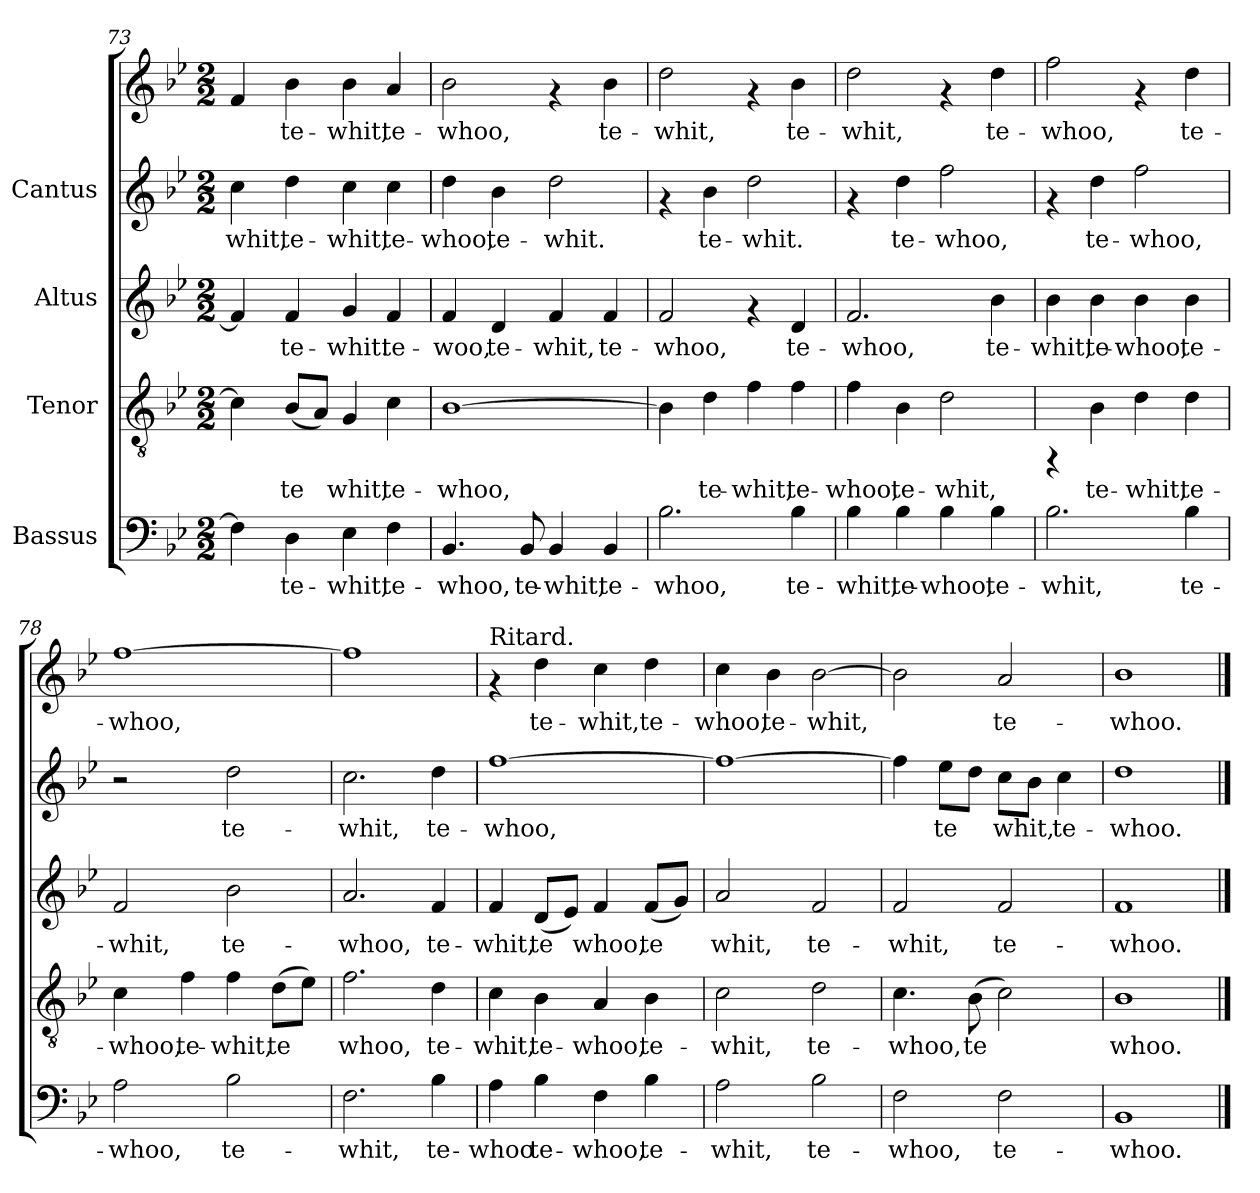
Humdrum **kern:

**kern	**text	**kern	**text	**kern	**text	**kern	**text	**kern	**text
*part4	*part4	*part3	*part3	*part2	*part2	*part1	*part1	*part1	*part1
*staff5	*staff5	*staff4	*staff4	*staff3	*staff3	*staff2	*staff2	*staff1	*staff1
*I"Bassus	*	*I"Tenor	*	*I"Altus	*	*I"Cantus	*	*	*
*clefF4	*	*clefGv2	*	*clefG2	*	*clefG2	*	*clefG2	*
*k[b-e-]	*	*k[b-e-]	*	*k[b-e-]	*	*k[b-e-]	*	*k[b-e-]	*
*B-:	*	*B-:	*	*B-:	*	*B-:	*	*B-:	*
*M2/2	*	*M2/2	*	*M2/2	*	*M2/2	*	*M2/2	*
=73	=73	=73	=73	=73	=73	=73	=73	=73	=73
!	!LO:LY:b:cj	!	!LO:LY:b:cj	!	!LO:LY:b:cj	!	!LO:LY:b:cj	!	!LO:LY:b:cj
4F\]	.	4c\]	.	4f/]	.	4cc\	-whit,	4f/	-
!	!LO:LY:b:cj	!	!LO:LY:b:cj	!	!LO:LY:b:cj	!	!LO:LY:b:cj	!	!LO:LY:b:cj
4D\	te-	(<8B-/L	te-	4f/	te-	4dd\	te-	4b-\	te-
!	!	!	!LO:LY:b:cj	!	!	!	!	!	!
.	.	8A/J)	-	.	.	.	.	.	.
!	!LO:LY:b:cj	!	!LO:LY:b:cj	!	!LO:LY:b:cj	!	!LO:LY:b:cj	!	!LO:LY:b:cj
4E-\	-whit,	4G/	whit,	4g/	-whit.	4cc\	-whit,	4b-\	-whit,
!	!LO:LY:b:cj	!	!LO:LY:b:cj	!	!LO:LY:b:cj	!	!LO:LY:b:cj	!	!LO:LY:b:cj
4F\	te-	4c\	te-	4f/	te-	4cc\	te-	4a/	te-
=74	=74	=74	=74	=74	=74	=74	=74	=74	=74
!	!LO:LY:b:cj	!	!LO:LY:b:cj	!	!LO:LY:b:cj	!	!LO:LY:b:cj	!	!LO:LY:b:cj
4.BB-/	-whoo,	[>1B-	-whoo,	4f/	-woo,	4dd\	-whoo,	2b-\	-whoo,
!	!	!	!	!	!LO:LY:b:cj	!	!LO:LY:b:cj	!	!
.	.	.	.	4d/	te-	4b-\	te-	.	.
!	!LO:LY:b:cj	!	!	!	!	!	!	!	!
8BB-/	te-	.	.	.	.	.	.	.	.
!	!LO:LY:b:cj	!	!	!	!LO:LY:b:cj	!	!LO:LY:b:cj	!	!
4BB-/	-whit,	.	.	4f/	-whit,	2dd\	-whit.	4rf	.
!	!LO:LY:b:cj	!	!	!	!LO:LY:b:cj	!	!	!	!LO:LY:b:cj
4BB-/	te-	.	.	4f/	te-	.	.	4b-\	te-
!!LO:LB:g=z
=75	=75	=75	=75	=75	=75	=75	=75	=75	=75
!	!LO:LY:b:cj	!	!LO:LY:b:cj	!	!LO:LY:b:cj	!	!	!	!LO:LY:b:cj
2.B-\	-whoo,	4B-\]	.	2f/	-whoo,	4rf	.	2dd\	whit,
!	!	!	!LO:LY:b:cj	!	!	!	!LO:LY:b:cj	!	!
.	.	4d\	te-	.	.	4b-\	-te-	.	.
!	!	!	!LO:LY:b:cj	!	!	!	!LO:LY:b:cj	!	!
.	.	4f\	-whit,	4rf	.	2dd\	-whit.	4rf	.
!	!LO:LY:b:cj	!	!LO:LY:b:cj	!	!LO:LY:b:cj	!	!	!	!LO:LY:b:cj
4B-\	te-	4f\	te-	4d/	te-	.	.	4b-\	te-
=76	=76	=76	=76	=76	=76	=76	=76	=76	=76
!	!LO:LY:b:cj	!	!LO:LY:b:cj	!	!LO:LY:b:cj	!	!	!	!LO:LY:b:cj
4B-\	-whit,	4f\	-whoo,	2.f/	-whoo,	4rf	.	2dd\	whit,
!	!LO:LY:b:cj	!	!LO:LY:b:cj	!	!	!	!LO:LY:b:cj	!	!
4B-\	te-	4B-\	te-	.	.	4dd\	-te-	.	.
!	!LO:LY:b:cj	!	!LO:LY:b:cj	!	!	!	!LO:LY:b:cj	!	!
4B-\	-whoo,	2d\	-whit,	.	.	2ff\	-whoo,	4rf	.
!	!LO:LY:b:cj	!	!	!	!LO:LY:b:cj	!	!	!	!LO:LY:b:cj
4B-\	te-	.	.	4b-\	te-	.	.	4dd\	te-
=77	=77	=77	=77	=77	=77	=77	=77	=77	=77
!	!LO:LY:b:cj	!	!	!	!LO:LY:b:cj	!	!	!	!LO:LY:b:cj
2.B-\	-whit,	4rFF	.	4b-\	-whit,	4rf	.	2ff\	whoo,
!	!	!	!LO:LY:b:cj	!	!LO:LY:b:cj	!	!LO:LY:b:cj	!	!
.	.	4B-\	te-	4b-\	te-	4dd\	-te-	.	.
!	!	!	!LO:LY:b:cj	!	!LO:LY:b:cj	!	!LO:LY:b:cj	!	!
.	.	4d\	-whit,	4b-\	-whoo,	2ff\	-whoo,	4rf	.
!	!LO:LY:b:cj	!	!LO:LY:b:cj	!	!LO:LY:b:cj	!	!	!	!LO:LY:b:cj
4B-\	te-	4d\	te-	4b-\	te-	.	.	4dd\	te-
=78	=78	=78	=78	=78	=78	=78	=78	=78	=78
!	!LO:LY:b:cj	!	!LO:LY:b:cj	!	!LO:LY:b:cj	!	!	!	!LO:LY:b:cj
2A\	-whoo,	4c\	-whoo,	2f/	-whit,	2r	.	[>1ff	whoo,
!	!	!	!LO:LY:b:cj	!	!	!	!	!	!
.	.	4f\	te-	.	.	.	.	.	.
!	!LO:LY:b:cj	!	!LO:LY:b:cj	!	!LO:LY:b:cj	!	!LO:LY:b:cj	!	!
2B-\	te-	4f\	-whit,	2b-\	te-	2dd\	te-	.	.
!	!	!	!LO:LY:b:cj	!	!	!	!	!	!
.	.	(>8d\L	te-	.	.	.	.	.	.
!	!	!	!LO:LY:b:cj	!	!	!	!	!	!
.	.	8e-\J)	--	.	.	.	.	.	.
=79	=79	=79	=79	=79	=79	=79	=79	=79	=79
*	*	*	*	*	*	*	*	*MM120	*
!	!LO:LY:b:cj	!	!LO:LY:b:cj	!	!LO:LY:b:cj	!	!LO:LY:b:cj	!	!
2.F\	-whit,	2.f\	-whoo,	2.a/	-whoo,	2.cc\	-whit,	1ff]	.
!	!LO:LY:b:cj	!	!LO:LY:b:cj	!	!LO:LY:b:cj	!	!LO:LY:b:cj	!	!
4B-\	te-	4d\	te-	4f/	te-	4dd\	te-	.	.
!!LO:LB:g=z
=80	=80	=80	=80	=80	=80	=80	=80	=80	=80
!	!	!	!	!	!	!	!	!LO:TX:a:t=Ritard.	!
!	!LO:LY:b:cj	!	!LO:LY:b:cj	!	!LO:LY:b:cj	!	!LO:LY:b:cj	!	!
4A\	-whoo	4c\	-whit,	4f/	-whit,	[>1ff	-whoo,	4rf	.
!	!LO:LY:b:cj	!	!LO:LY:b:cj	!	!LO:LY:b:cj	!	!	!	!LO:LY:b:cj
4B-\	te-	4B-\	te-	(<8d/L	te-	.	.	4dd\	-te-
!	!	!	!	!	!LO:LY:b:cj	!	!	!	!
.	.	.	.	8e-/J)	-	.	.	.	.
!	!LO:LY:b:cj	!	!LO:LY:b:cj	!	!LO:LY:b:cj	!	!	!	!LO:LY:b:cj
4F\	-whoo,	4A/	-whoo,	4f/	whoo,	.	.	4cc\	-whit,
!	!LO:LY:b:cj	!	!LO:LY:b:cj	!	!LO:LY:b:cj	!	!	!	!LO:LY:b:cj
4B-\	te-	4B-\	te-	(<8f/L	te-	.	.	4dd\	te-
!	!	!	!	!	!LO:LY:b:cj	!	!	!	!
.	.	.	.	8g/J)	--	.	.	.	.
=81	=81	=81	=81	=81	=81	=81	=81	=81	=81
!	!LO:LY:b:cj	!	!LO:LY:b:cj	!	!LO:LY:b:cj	!	!	!	!LO:LY:b:cj
2A\	-whit,	2c\	-whit,	2a/	-whit,	1ff_>	.	4cc\	whoo,
!	!	!	!	!	!	!	!	!	!LO:LY:b:cj
.	.	.	.	.	.	.	.	4b-\	te-
!	!LO:LY:b:cj	!	!LO:LY:b:cj	!	!LO:LY:b:cj	!	!	!	!LO:LY:b:cj
2B-\	te-	2d\	te-	2f/	te-	.	.	[>2b-\	-whit,
=82	=82	=82	=82	=82	=82	=82	=82	=82	=82
!	!LO:LY:b:cj	!	!LO:LY:b:cj	!	!LO:LY:b:cj	!	!LO:LY:b:cj	!	!LO:LY:b:cj
2F\	-whoo,	4.c\	-whoo,	2f/	-whit,	4ff\]	-	2b-\]	.
!	!	!	!	!	!	!	!LO:LY:b:cj	!	!
.	.	.	.	.	.	8ee-\L	te-	.	.
!	!	!	!LO:LY:b:cj	!	!	!	!LO:LY:b:cj	!	!
.	.	(>8B-\	te-	.	.	8dd\J	-	.	.
!	!LO:LY:b:cj	!	!LO:LY:b:cj	!	!LO:LY:b:cj	!	!LO:LY:b:cj	!	!LO:LY:b:cj
2F\	te-	2c\)	--	2f/	te-	8cc\L	whit,	2a/	te-
!	!	!	!	!	!	!	!LO:LY:b:cj	!	!
.	.	.	.	.	.	8b-\J	.	.	.
!	!	!	!	!	!	!	!LO:LY:b:cj	!	!
.	.	.	.	.	.	4cc\	te-	.	.
=83	=83	=83	=83	=83	=83	=83	=83	=83	=83
!	!LO:LY:b:cj	!	!LO:LY:b:cj	!	!LO:LY:b:cj	!	!LO:LY:b:cj	!	!LO:LY:b:cj
1BB-	-whoo.	1B-	-whoo.	1f	-whoo.	1dd	whoo.	1b-	-whoo.
==	==	==	==	==	==	==	==	==	==
*-	*-	*-	*-	*-	*-	*-	*-	*-	*-
